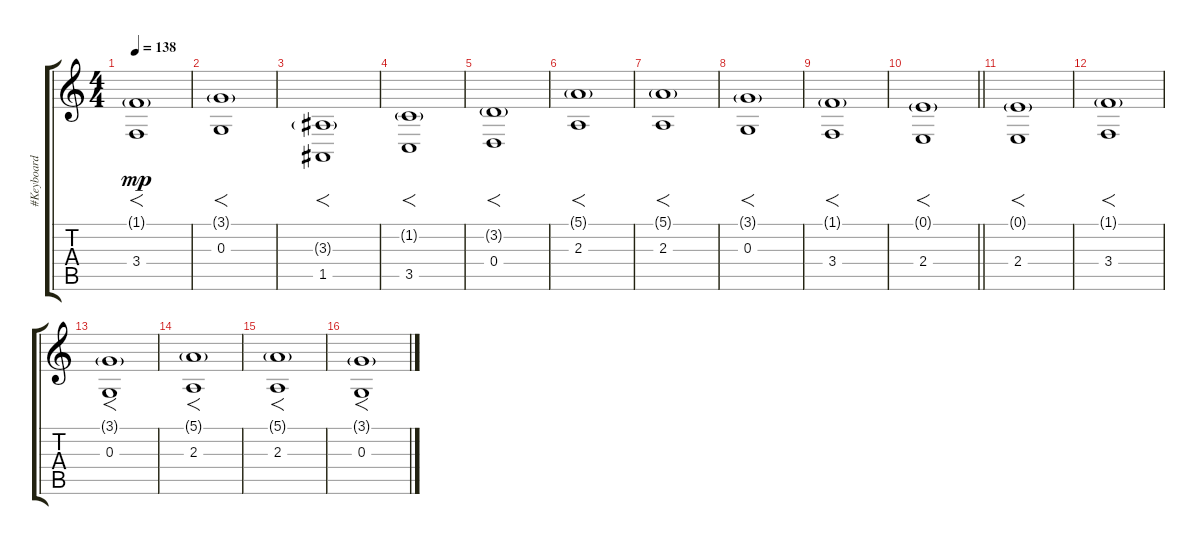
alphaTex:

\track ("#Keyboard 2 (mixed sound)" "#Keyboard ") {instrument drawbarorgan}
\staff {score tabs}
\tuning (E4 B3 G3 D3 A2 D2) {hide}
\ts (4 4)
\tempo 138
\clef g2
\ks c
(1.1{g} 3.4).1{f dy mp} |
(3.1{g} 0.3).1{f} |
(3.3{g} 1.5).1{f} |
(1.2{g} 3.5).1{f} |
(3.2{g} 0.4).1{f} |
(5.1{g} 2.3).1{f} |
(5.1{g} 2.3).1{f} |
(3.1{g} 0.3).1{f} |
(1.1{g} 3.4).1{f} |
\barLineRight lightlight
(0.1{g} 2.4).1{f} |
(0.1{g} 2.4).1{f} |
(1.1{g} 3.4).1{f} |
(3.1{g} 0.3).1{f} |
(5.1{g} 2.3).1{f} |
(5.1{g} 2.3).1{f} |
(3.1{g} 0.3).1{f}
